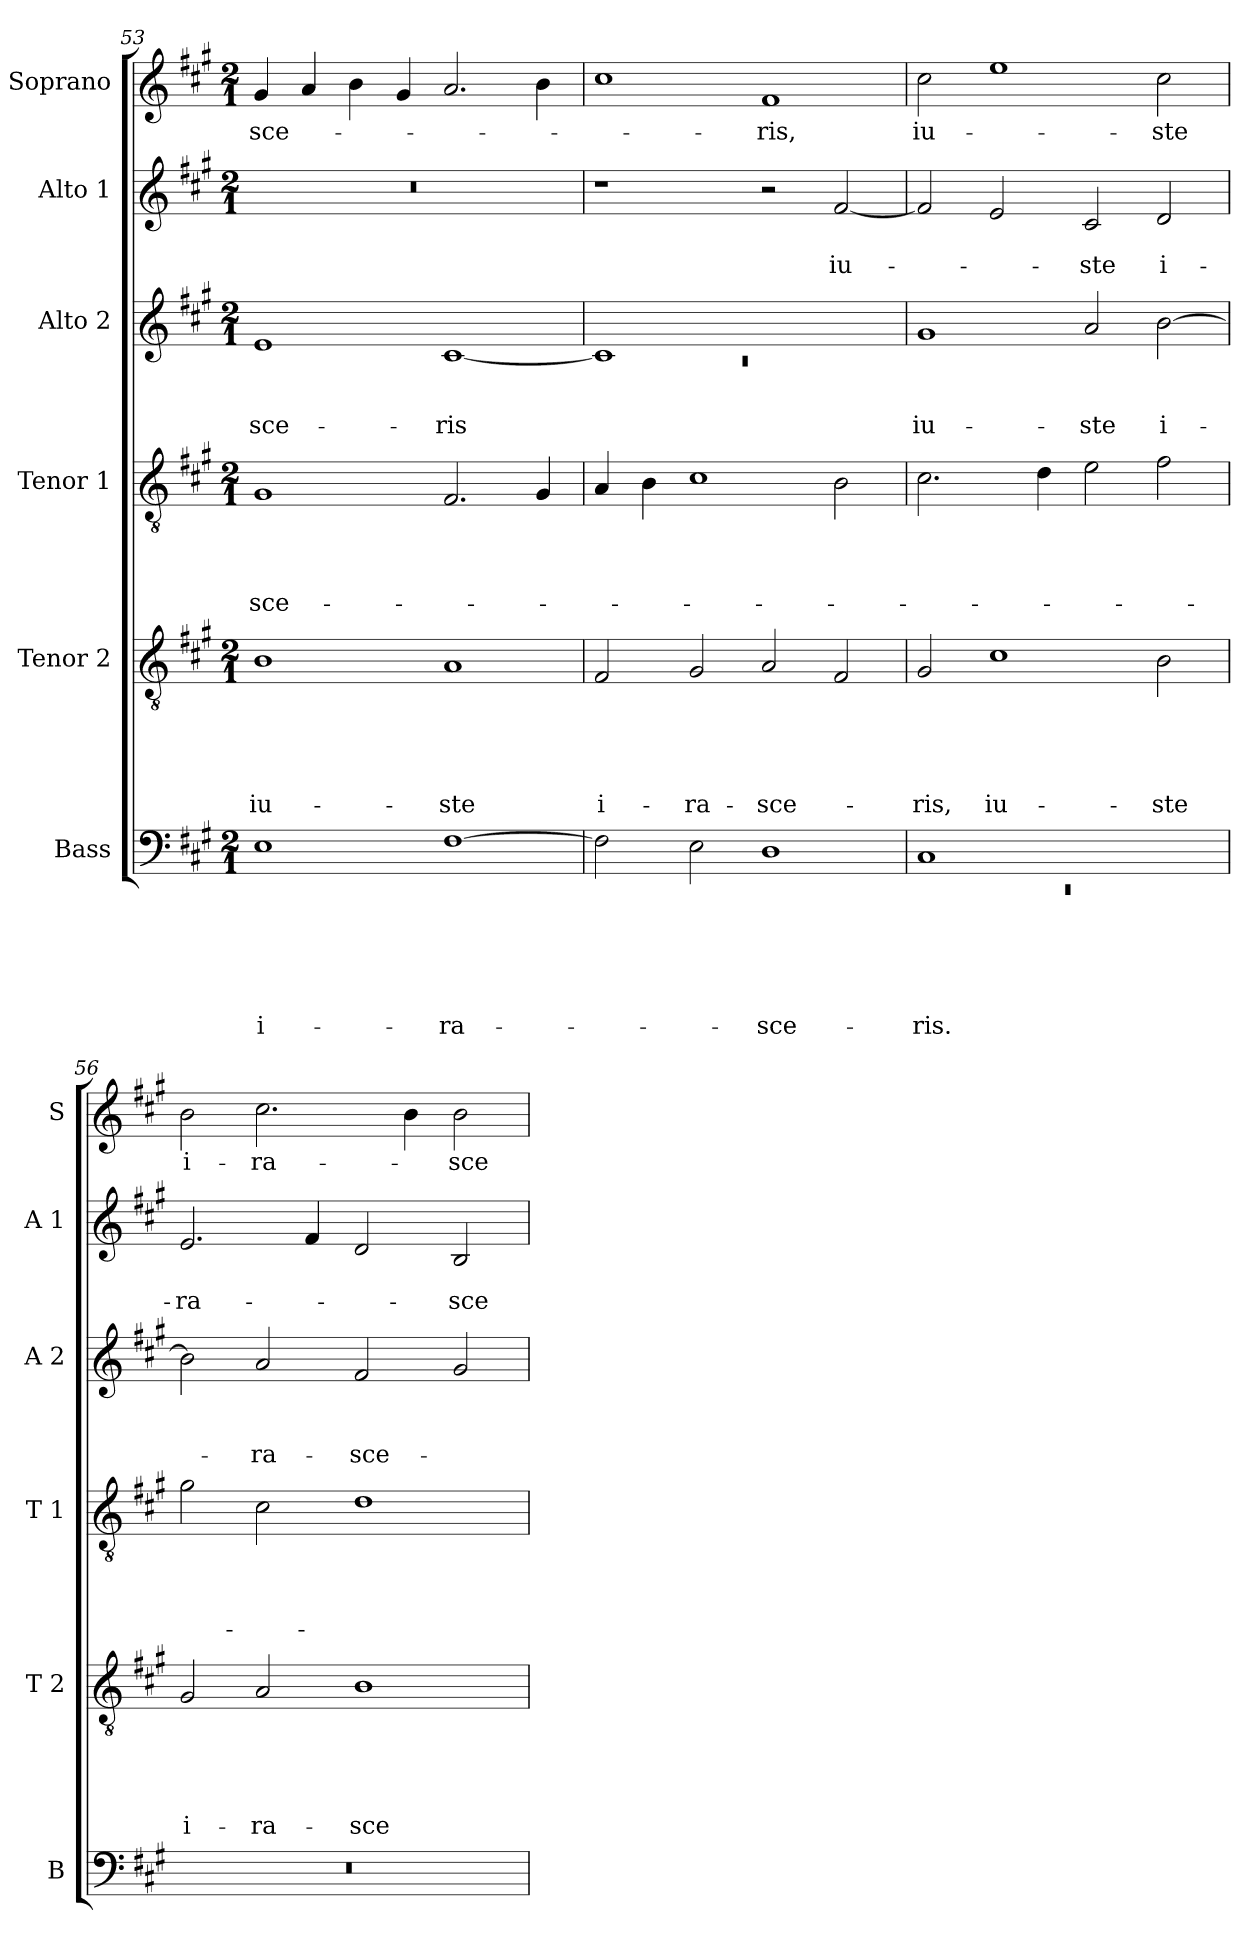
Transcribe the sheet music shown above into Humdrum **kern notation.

**kern	**text	**text	**text	**text	**text	**text	**kern	**text	**text	**text	**text	**text	**kern	**text	**text	**text	**text	**kern	**text	**text	**text	**kern	**text	**text	**kern	**text
*part6	*part6	*part6	*part6	*part6	*part6	*part6	*part5	*part5	*part5	*part5	*part5	*part5	*part4	*part4	*part4	*part4	*part4	*part3	*part3	*part3	*part3	*part2	*part2	*part2	*part1	*part1
*staff6	*staff6	*staff6	*staff6	*staff6	*staff6	*staff6	*staff5	*staff5	*staff5	*staff5	*staff5	*staff5	*staff4	*staff4	*staff4	*staff4	*staff4	*staff3	*staff3	*staff3	*staff3	*staff2	*staff2	*staff2	*staff1	*staff1
*I"Bass	*	*	*	*	*	*	*I"Tenor 2	*	*	*	*	*	*I"Tenor 1	*	*	*	*	*I"Alto 2	*	*	*	*I"Alto 1	*	*	*I"Soprano	*
*I'B	*	*	*	*	*	*	*I'T 2	*	*	*	*	*	*I'T 1	*	*	*	*	*I'A 2	*	*	*	*I'A 1	*	*	*I'S	*
*clefF4	*	*	*	*	*	*	*clefGv2	*	*	*	*	*	*clefGv2	*	*	*	*	*clefG2	*	*	*	*clefG2	*	*	*clefG2	*
*k[f#c#g#]	*	*	*	*	*	*	*k[f#c#g#]	*	*	*	*	*	*k[f#c#g#]	*	*	*	*	*k[f#c#g#]	*	*	*	*k[f#c#g#]	*	*	*k[f#c#g#]	*
*A:	*	*	*	*	*	*	*A:	*	*	*	*	*	*A:	*	*	*	*	*A:	*	*	*	*A:	*	*	*A:	*
*M2/1	*	*	*	*	*	*	*M2/1	*	*	*	*	*	*M2/1	*	*	*	*	*M2/1	*	*	*	*M2/1	*	*	*M2/1	*
=53	=53	=53	=53	=53	=53	=53	=53	=53	=53	=53	=53	=53	=53	=53	=53	=53	=53	=53	=53	=53	=53	=53	=53	=53	=53	=53
!	!	!	!	!	!	!LO:LY:b:rj	!	!	!	!	!	!LO:LY:b	!	!	!	!	!LO:LY:b	!	!	!	!LO:LY:b	!LO:N:vis=1	!	!	!	!LO:LY:b
1E	.	.	.	.	.	i-	1B	.	.	.	.	iu-	1G#	.	.	.	-sce-	1e	.	.	-sce-	0r	.	.	4g#/	-sce-
.	.	.	.	.	.	.	.	.	.	.	.	.	.	.	.	.	.	.	.	.	.	.	.	.	4a/	.
.	.	.	.	.	.	.	.	.	.	.	.	.	.	.	.	.	.	.	.	.	.	.	.	.	4b\	.
.	.	.	.	.	.	.	.	.	.	.	.	.	.	.	.	.	.	.	.	.	.	.	.	.	4g#/	.
!	!	!	!	!	!	!LO:LY:b	!	!	!	!	!	!LO:LY:b	!	!	!	!	!	!	!	!	!LO:LY:b	!	!	!	!	!
[<1F#	.	.	.	.	.	-ra-	1A	.	.	.	.	-ste	2.F#/	.	.	.	.	[<1c#	.	.	-ris	.	.	.	2.a/	.
.	.	.	.	.	.	.	.	.	.	.	.	.	4G#/	.	.	.	.	.	.	.	.	.	.	.	4b\	.
!!LO:LB:g=z
=54	=54	=54	=54	=54	=54	=54	=54	=54	=54	=54	=54	=54	=54	=54	=54	=54	=54	=54	=54	=54	=54	=54	=54	=54	=54	=54
*	*	*	*	*	*	*	*	*	*	*	*	*	*	*	*	*	*	*^	*	*	*	*	*	*	*	*
!	!	!	!	!	!	!	!	!	!	!	!	!LO:LY:b	!	!	!	!	!	!	!LO:N:vis=1	!	!	!	!	!	!	!	!
2F#\]	.	.	.	.	.	.	2F#/	.	.	.	.	i-	4A/	.	.	.	.	1c#]	0rc	.	.	.	1r	.	.	1cc#	.
.	.	.	.	.	.	.	.	.	.	.	.	.	4B\	.	.	.	.	.	.	.	.	.	.	.	.	.	.
!	!	!	!	!	!	!	!	!	!	!	!	!LO:LY:b	!	!	!	!	!	!	!	!	!	!	!	!	!	!	!
2E\	.	.	.	.	.	.	2G#/	.	.	.	.	-ra-	1c#	.	.	.	.	.	.	.	.	.	.	.	.	.	.
!	!	!	!	!	!	!LO:LY:b	!	!	!	!	!	!LO:LY:b	!	!	!	!	!	!	!	!	!	!	!	!	!	!	!LO:LY:b
1D	.	.	.	.	.	-sce-	2A/	.	.	.	.	-sce-	.	.	.	.	.	1ryy	.	.	.	.	2r	.	.	1f#	-ris,
!	!	!	!	!	!	!	!	!	!	!	!	!	!	!	!	!	!	!	!	!	!	!	!	!	!LO:LY:b	!	!
.	.	.	.	.	.	.	2F#/	.	.	.	.	.	2B\	.	.	.	.	.	.	.	.	.	[<2f#/	.	iu-	.	.
*	*	*	*	*	*	*	*	*	*	*	*	*	*	*	*	*	*	*v	*v	*	*	*	*	*	*	*	*
=55	=55	=55	=55	=55	=55	=55	=55	=55	=55	=55	=55	=55	=55	=55	=55	=55	=55	=55	=55	=55	=55	=55	=55	=55	=55	=55
*^	*	*	*	*	*	*	*	*	*	*	*	*	*	*	*	*	*	*	*	*	*	*	*	*	*	*
!	!LO:N:vis=1	!	!	!	!	!	!LO:LY:b	!	!	!	!	!	!LO:LY:b	!	!	!	!	!	!	!	!	!LO:LY:b	!	!	!	!	!LO:LY:b
1C#	0rEE	.	.	.	.	.	-ris.	2G#/	.	.	.	.	-ris,	2.c#\	.	.	.	.	1g#	.	.	iu-	2f#/]	.	.	2cc#\	iu-
!	!	!	!	!	!	!	!	!	!	!	!	!	!LO:LY:b	!	!	!	!	!	!	!	!	!	!	!	!	!	!
.	.	.	.	.	.	.	.	1c#	.	.	.	.	iu-	.	.	.	.	.	.	.	.	.	2e/	.	.	1ee	.
.	.	.	.	.	.	.	.	.	.	.	.	.	.	4d\	.	.	.	.	.	.	.	.	.	.	.	.	.
!	!	!	!	!	!	!	!	!	!	!	!	!	!	!	!	!	!	!	!	!	!	!LO:LY:b	!	!	!LO:LY:b	!	!
1ryy	.	.	.	.	.	.	.	.	.	.	.	.	.	2e\	.	.	.	.	2a/	.	.	-ste	2c#/	.	-ste	.	.
!	!	!	!	!	!	!	!	!	!	!	!	!	!LO:LY:b	!	!	!	!	!	!	!	!	!LO:LY:b	!	!	!LO:LY:b	!	!LO:LY:b
.	.	.	.	.	.	.	.	2B\	.	.	.	.	-ste	2f#\	.	.	.	.	[>2b\	.	.	i-	2d/	.	i-	2cc#\	-ste
*v	*v	*	*	*	*	*	*	*	*	*	*	*	*	*	*	*	*	*	*	*	*	*	*	*	*	*	*
=56	=56	=56	=56	=56	=56	=56	=56	=56	=56	=56	=56	=56	=56	=56	=56	=56	=56	=56	=56	=56	=56	=56	=56	=56	=56	=56
!LO:N:vis=1	!	!	!	!	!	!	!	!	!	!	!	!LO:LY:b	!	!	!	!	!	!	!	!	!	!	!	!LO:LY:b	!	!LO:LY:b
0r	.	.	.	.	.	.	2G#/	.	.	.	.	i-	2g#\	.	.	.	.	2b\]	.	.	.	2.e/	.	-ra-	2b\	i-
!	!	!	!	!	!	!	!	!	!	!	!	!LO:LY:b	!	!	!	!	!	!	!	!	!LO:LY:b	!	!	!	!	!LO:LY:b
.	.	.	.	.	.	.	2A/	.	.	.	.	-ra-	2c#\	.	.	.	.	2a/	.	.	-ra-	.	.	.	2.cc#\	-ra-
.	.	.	.	.	.	.	.	.	.	.	.	.	.	.	.	.	.	.	.	.	.	4f#/	.	.	.	.
!	!	!	!	!	!	!	!	!	!	!	!	!LO:LY:b	!	!	!	!	!	!	!	!	!LO:LY:b	!	!	!	!	!
.	.	.	.	.	.	.	1B	.	.	.	.	-sce-	1d	.	.	.	.	2f#/	.	.	-sce-	2d/	.	.	.	.
.	.	.	.	.	.	.	.	.	.	.	.	.	.	.	.	.	.	.	.	.	.	.	.	.	4b\	.
!	!	!	!	!	!	!	!	!	!	!	!	!	!	!	!	!	!	!	!	!	!	!	!	!LO:LY:b	!	!LO:LY:b
.	.	.	.	.	.	.	.	.	.	.	.	.	.	.	.	.	.	2g#/	.	.	.	2B/	.	-sce-	2b\	-sce-
=	=	=	=	=	=	=	=	=	=	=	=	=	=	=	=	=	=	=	=	=	=	=	=	=	=	=
*-	*-	*-	*-	*-	*-	*-	*-	*-	*-	*-	*-	*-	*-	*-	*-	*-	*-	*-	*-	*-	*-	*-	*-	*-	*-	*-
